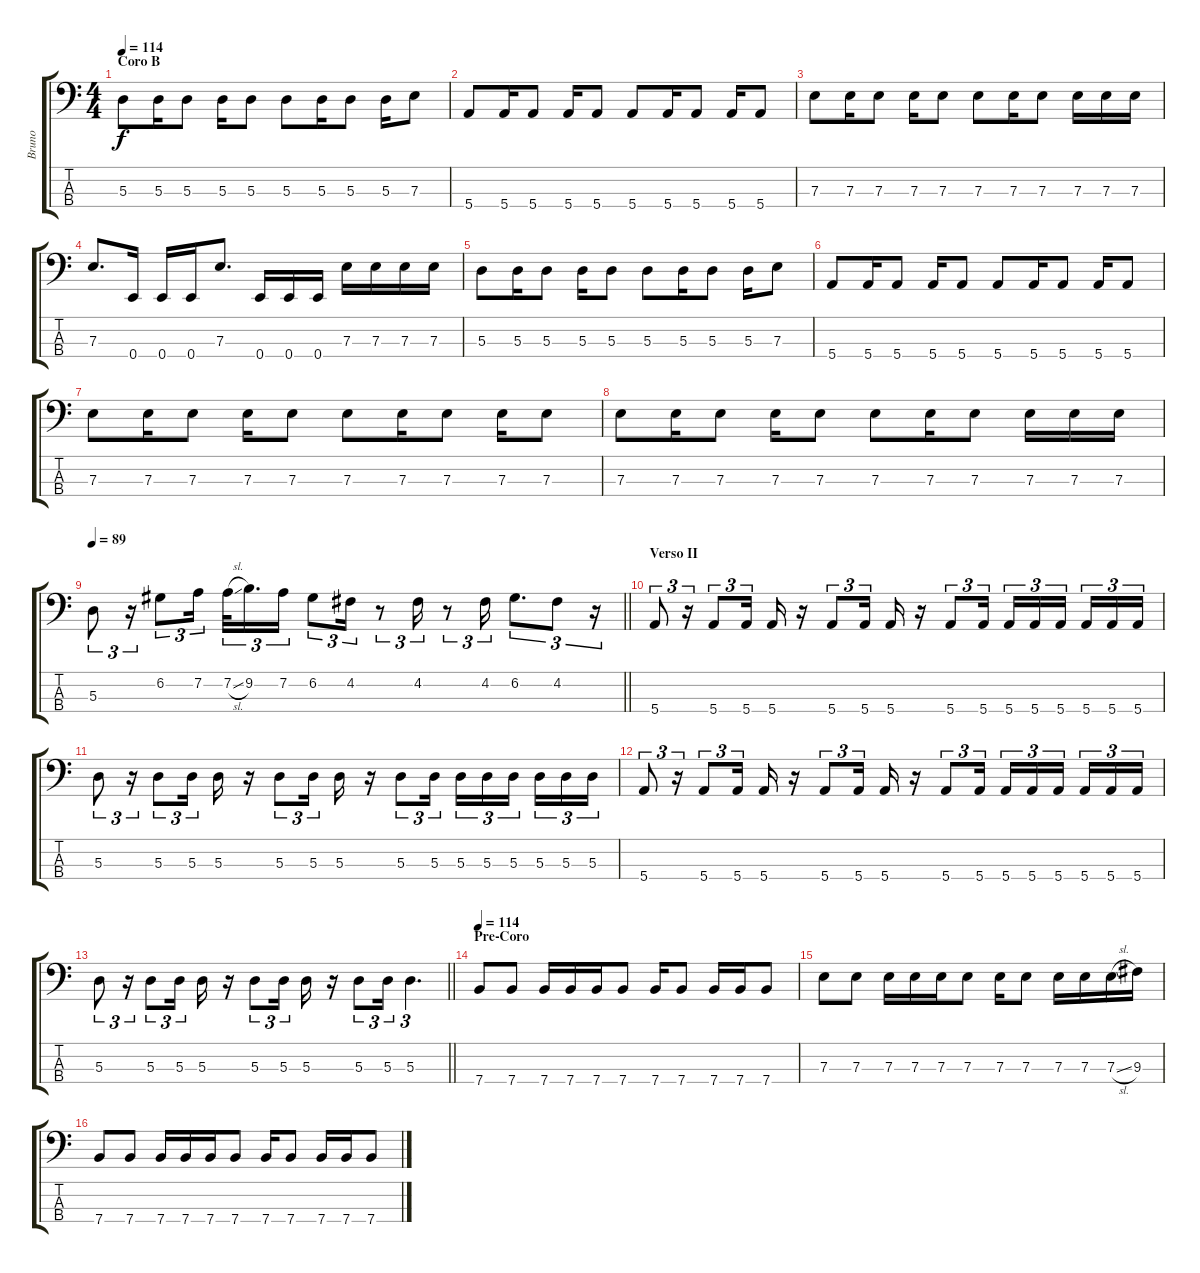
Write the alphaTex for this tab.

\track ("Bruno" "Bruno") {instrument electricbasspick}
\staff {score tabs}
\tuning (G2 D2 A1 E1) {hide}
\ts (4 4)
\section ("" "Coro B")
\tempo 114
\clef f4
\ks c
5.3.8{dy f} 5.3.16 5.3.8 5.3.16 5.3.8 5.3.8 5.3.16 5.3.8 5.3.16 7.3.8 |
5.4.8 5.4.16 5.4.8 5.4.16 5.4.8 5.4.8 5.4.16 5.4.8 5.4.16 5.4.8 |
7.3.8 7.3.16 7.3.8 7.3.16 7.3.8 7.3.8 7.3.16 7.3.8 7.3.16 7.3.16 7.3.16 |
7.3.8{d} 0.4.16 0.4.16 0.4.16 7.3.8{d} 0.4.16 0.4.16 0.4.16 7.3.16 7.3.16 7.3.16 7.3.16 |
5.3.8 5.3.16 5.3.8 5.3.16 5.3.8 5.3.8 5.3.16 5.3.8 5.3.16 7.3.8 |
5.4.8 5.4.16 5.4.8 5.4.16 5.4.8 5.4.8 5.4.16 5.4.8 5.4.16 5.4.8 |
7.3.8 7.3.16 7.3.8 7.3.16 7.3.8 7.3.8 7.3.16 7.3.8 7.3.16 7.3.8 |
7.3.8 7.3.16 7.3.8 7.3.16 7.3.8 7.3.8 7.3.16 7.3.8 7.3.16 7.3.16 7.3.16 |
\tempo 89
\barLineRight lightlight
5.3.8{tu (3 2)} r.16{tu (3 2)} 6.2.8{tu (3 2)} 7.2.16{tu (3 2)} 7.2{sl}.32{tu (3 2)} 9.2.16{d tu (3 2)} 7.2.16{tu (3 2)} 6.2.8{tu (3 2)} 4.2.16{tu (3 2)} r.8{tu (3 2)} 4.2.16{tu (3 2)} r.8{tu (3 2)} 4.2.16{tu (3 2)} 6.2.8{d tu (3 2)} 4.2.8{tu (3 2)} r.16{tu (3 2)} |
\section ("" "Verso II")
5.4.8{tu (3 2)} r.16{tu (3 2)} 5.4.8{tu (3 2)} 5.4.16{tu (3 2)} 5.4.16 r.16 5.4.8{tu (3 2)} 5.4.16{tu (3 2)} 5.4.16 r.16 5.4.8{tu (3 2)} 5.4.16{tu (3 2)} 5.4.16{tu (3 2)} 5.4.16{tu (3 2)} 5.4.16{tu (3 2) beam splitsecondary} 5.4.16{tu (3 2)} 5.4.16{tu (3 2)} 5.4.16{tu (3 2)} |
5.3.8{tu (3 2)} r.16{tu (3 2)} 5.3.8{tu (3 2)} 5.3.16{tu (3 2)} 5.3.16 r.16 5.3.8{tu (3 2)} 5.3.16{tu (3 2)} 5.3.16 r.16 5.3.8{tu (3 2)} 5.3.16{tu (3 2)} 5.3.16{tu (3 2)} 5.3.16{tu (3 2)} 5.3.16{tu (3 2) beam splitsecondary} 5.3.16{tu (3 2)} 5.3.16{tu (3 2)} 5.3.16{tu (3 2)} |
5.4.8{tu (3 2)} r.16{tu (3 2)} 5.4.8{tu (3 2)} 5.4.16{tu (3 2)} 5.4.16 r.16 5.4.8{tu (3 2)} 5.4.16{tu (3 2)} 5.4.16 r.16 5.4.8{tu (3 2)} 5.4.16{tu (3 2)} 5.4.16{tu (3 2)} 5.4.16{tu (3 2)} 5.4.16{tu (3 2) beam splitsecondary} 5.4.16{tu (3 2)} 5.4.16{tu (3 2)} 5.4.16{tu (3 2)} |
\barLineRight lightlight
5.3.8{tu (3 2)} r.16{tu (3 2)} 5.3.8{tu (3 2)} 5.3.16{tu (3 2)} 5.3.16 r.16 5.3.8{tu (3 2)} 5.3.16{tu (3 2)} 5.3.16 r.16 5.3.8{tu (3 2)} 5.3.16{tu (3 2)} 5.3.4{d tu (3 2)} |
\section ("" "Pre-Coro")
\tempo 114
7.4.8 7.4.8 7.4.16 7.4.16 7.4.16 7.4.8 7.4.16 7.4.8 7.4.16 7.4.16 7.4.8 |
7.3.8 7.3.8 7.3.16 7.3.16 7.3.16 7.3.8 7.3.16 7.3.8 7.3.16 7.3.16 7.3{sl}.16 9.3.16 |
7.4.8 7.4.8 7.4.16 7.4.16 7.4.16 7.4.8 7.4.16 7.4.8 7.4.16 7.4.16 7.4.8
